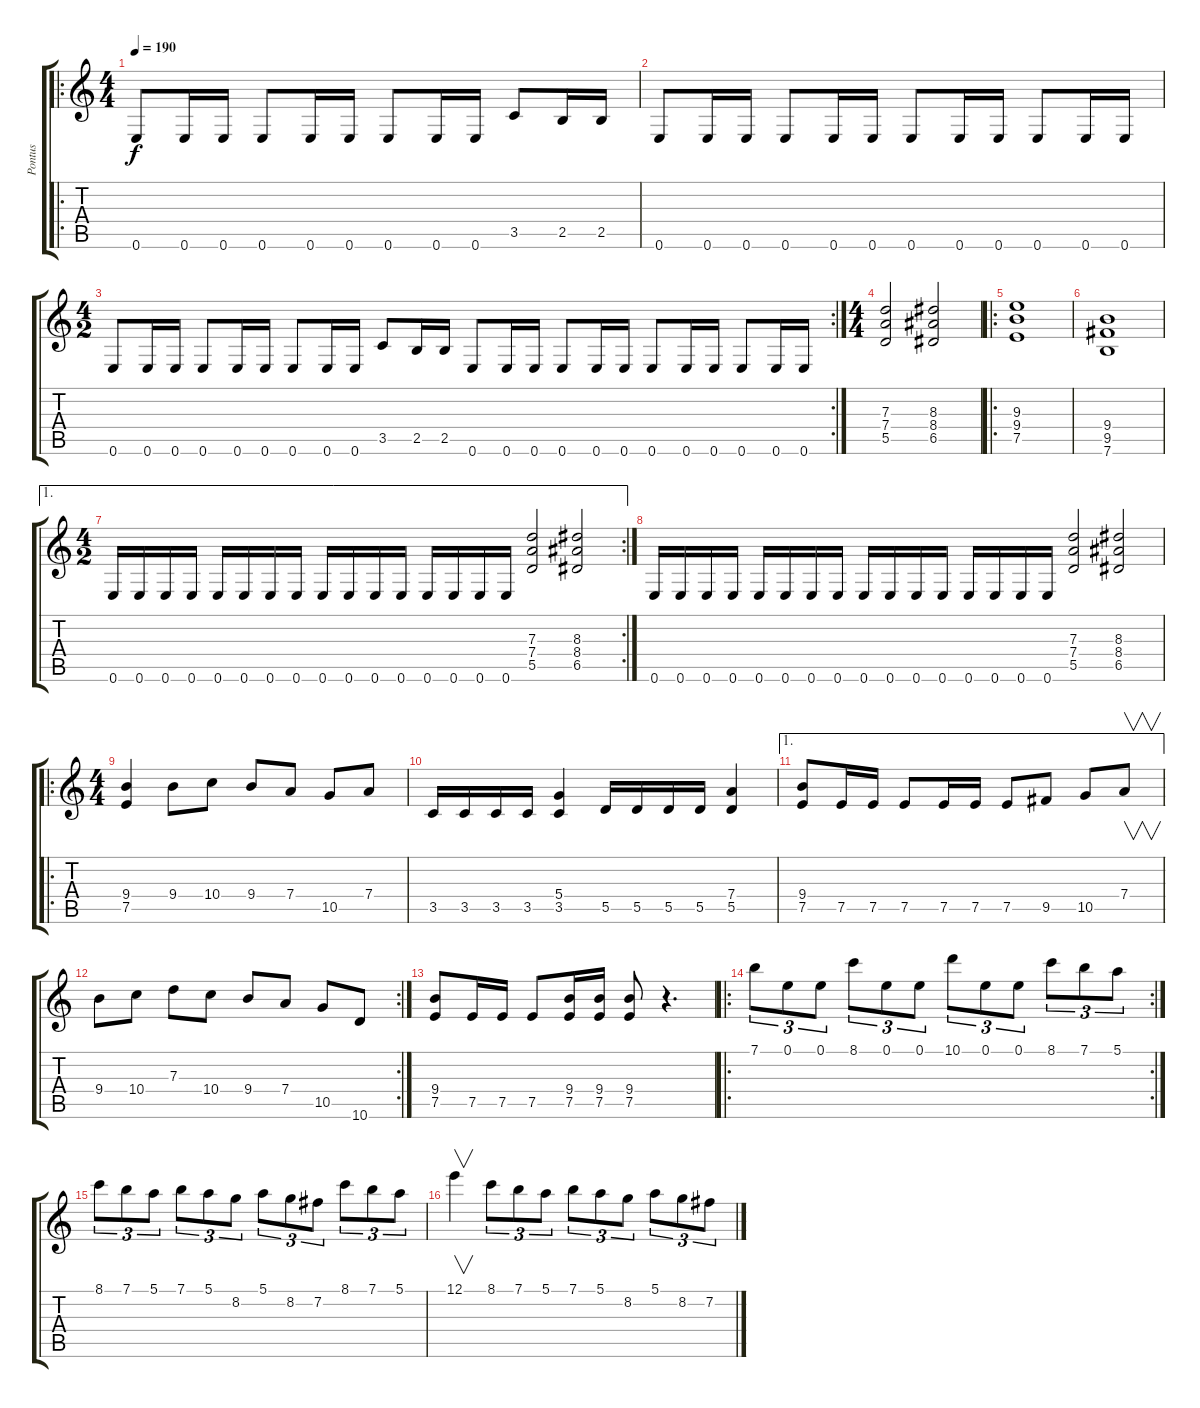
\track ("Pontus" "Pontus") {instrument distortionguitar}
\staff {score tabs}
\tuning (E4 B3 G3 D3 A2 E2) {hide}
\ro
\ts (4 4)
\tempo 190
\clef g2
\ks c
0.6.8{dy f} 0.6.16 0.6.16 0.6.8 0.6.16 0.6.16 0.6.8 0.6.16 0.6.16 3.5.8 2.5.16 2.5.16 |
0.6.8 0.6.16 0.6.16 0.6.8 0.6.16 0.6.16 0.6.8 0.6.16 0.6.16 0.6.8 0.6.16 0.6.16 |
\rc 2
\ts (4 2)
0.6.8 0.6.16 0.6.16 0.6.8 0.6.16 0.6.16 0.6.8 0.6.16 0.6.16 3.5.8 2.5.16 2.5.16 0.6.8 0.6.16 0.6.16 0.6.8 0.6.16 0.6.16 0.6.8 0.6.16 0.6.16 0.6.8 0.6.16 0.6.16 |
\ts (4 4)
(7.3 7.4 5.5).2 (8.3 8.4 6.5).2 |
\ro
(9.3 9.4 7.5).1 |
(9.4 9.5 7.6).1 |
\ae 1
\rc 2
\ts (4 2)
0.6.16 0.6.16 0.6.16 0.6.16 0.6.16 0.6.16 0.6.16 0.6.16 0.6.16 0.6.16 0.6.16 0.6.16 0.6.16 0.6.16 0.6.16 0.6.16 (7.3 7.4 5.5).2 (8.3 8.4 6.5).2 |
0.6.16 0.6.16 0.6.16 0.6.16 0.6.16 0.6.16 0.6.16 0.6.16 0.6.16 0.6.16 0.6.16 0.6.16 0.6.16 0.6.16 0.6.16 0.6.16 (7.3 7.4 5.5).2 (8.3 8.4 6.5).2 |
\ro
\ts (4 4)
(9.4 7.5).4 9.4.8 10.4.8 9.4.8 7.4.8 10.5.8 7.4.8 |
3.5.16 3.5.16 3.5.16 3.5.16 (5.4 3.5).4 5.5.16 5.5.16 5.5.16 5.5.16 (7.4 5.5).4 |
\ae 1
(9.4 7.5).8 7.5.16 7.5.16 7.5.8 7.5.16 7.5.16 7.5.8 9.5.8 10.5.8 7.4.8{v} |
\rc 2
9.4.8 10.4.8 7.3.8 10.4.8 9.4.8 7.4.8 10.5.8 10.6.8 |
(9.4 7.5).8 7.5.16 7.5.16 7.5.8 (9.4 7.5).16 (9.4 7.5).16 (9.4 7.5).8 r.4{d} |
\ro
\rc 2
7.1.8{tu (3 2)} 0.1.8{tu (3 2)} 0.1.8{tu (3 2)} 8.1.8{tu (3 2)} 0.1.8{tu (3 2)} 0.1.8{tu (3 2)} 10.1.8{tu (3 2)} 0.1.8{tu (3 2)} 0.1.8{tu (3 2)} 8.1.8{tu (3 2)} 7.1.8{tu (3 2)} 5.1.8{tu (3 2)} |
8.1.8{tu (3 2)} 7.1.8{tu (3 2)} 5.1.8{tu (3 2)} 7.1.8{tu (3 2)} 5.1.8{tu (3 2)} 8.2.8{tu (3 2)} 5.1.8{tu (3 2)} 8.2.8{tu (3 2)} 7.2.8{tu (3 2)} 8.1.8{tu (3 2)} 7.1.8{tu (3 2)} 5.1.8{tu (3 2)} |
12.1.4{v} 8.1.8{tu (3 2)} 7.1.8{tu (3 2)} 5.1.8{tu (3 2)} 7.1.8{tu (3 2)} 5.1.8{tu (3 2)} 8.2.8{tu (3 2)} 5.1.8{tu (3 2)} 8.2.8{tu (3 2)} 7.2.8{tu (3 2)}
